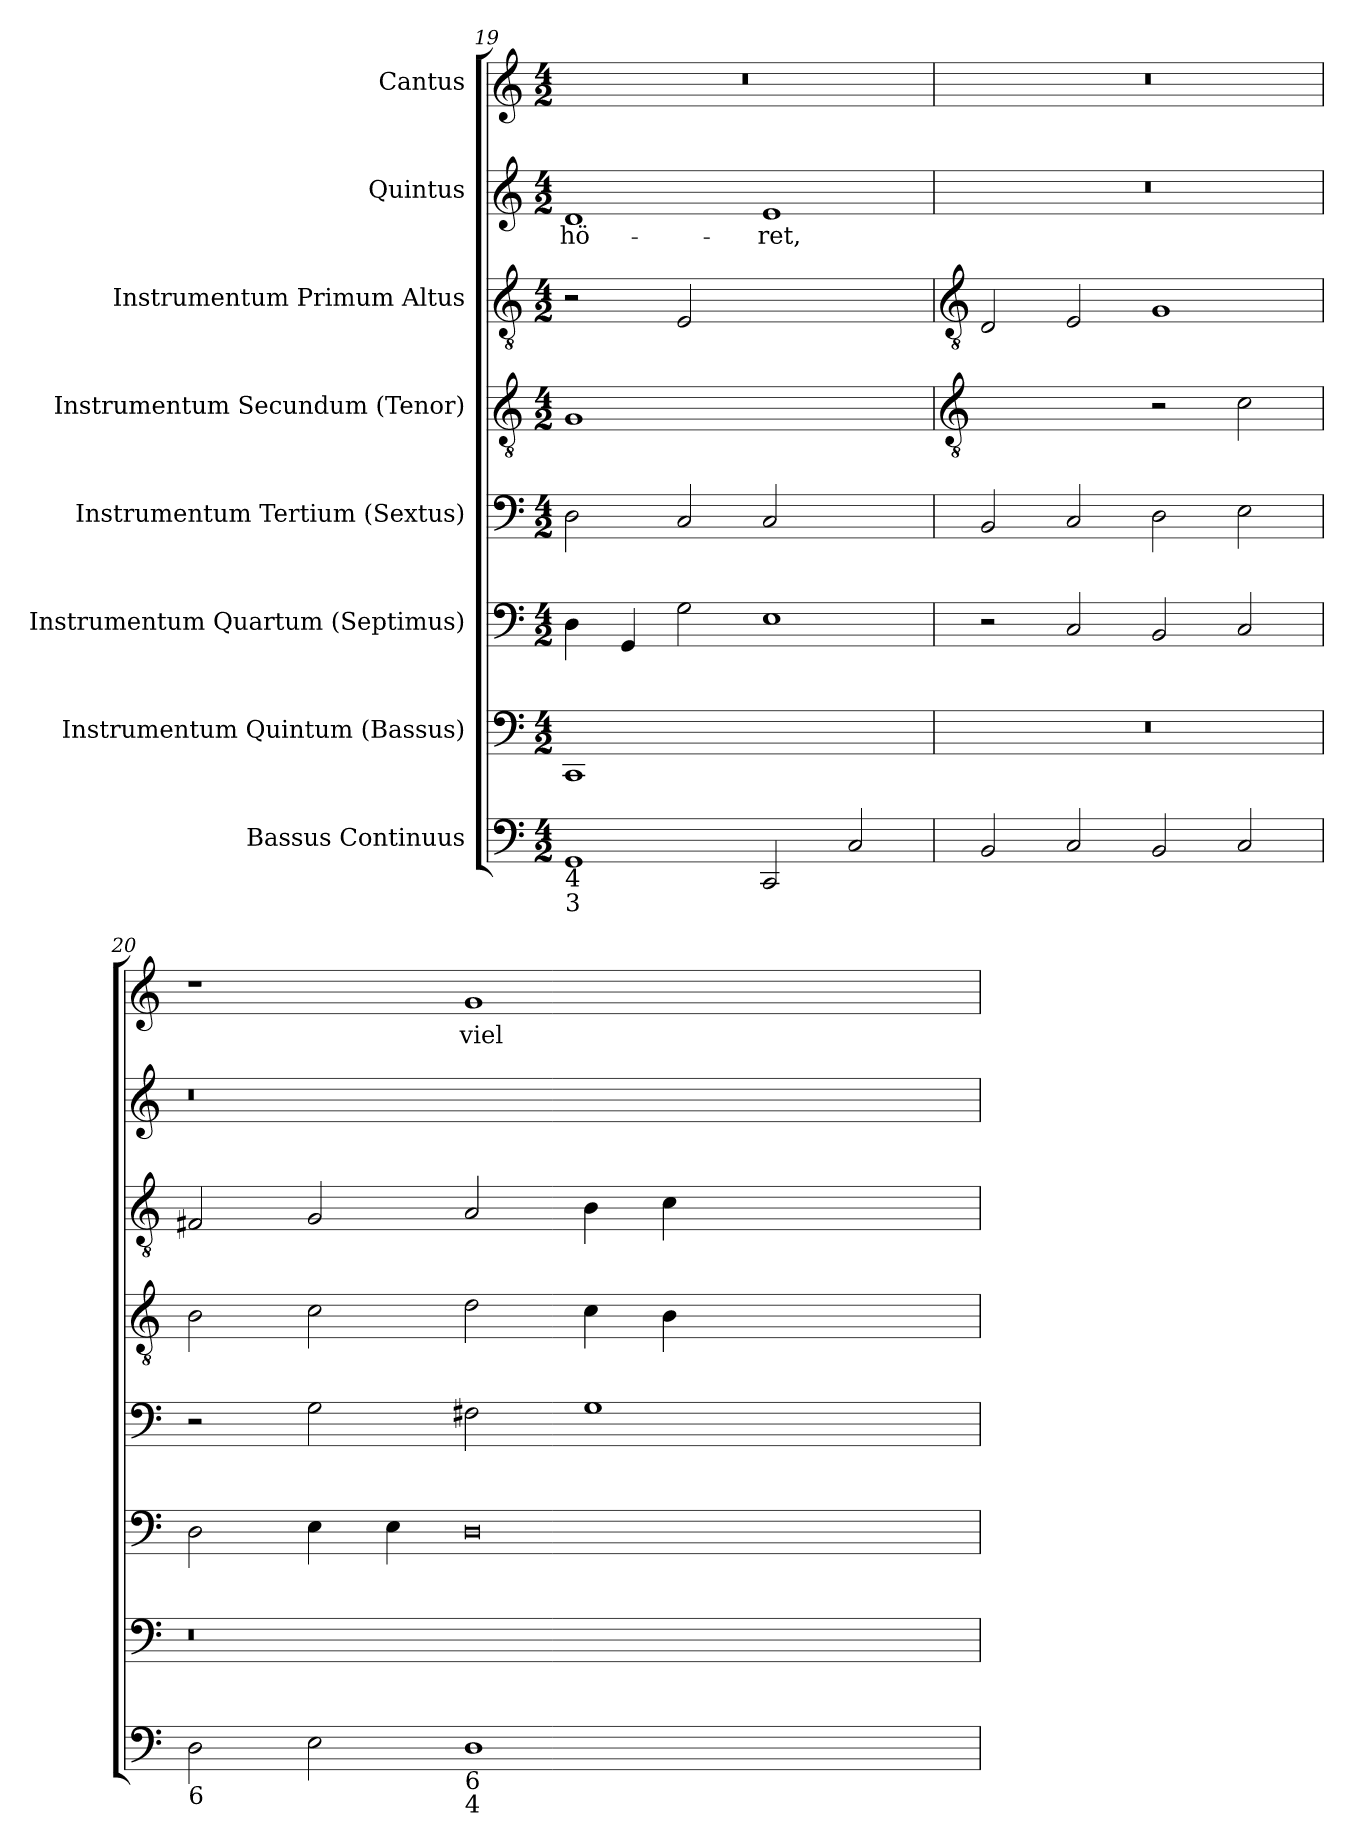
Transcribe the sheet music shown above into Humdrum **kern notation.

**kern	**kern	**kern	**kern	**kern	**kern	**kern	**text	**kern	**text
*part8	*part7	*part6	*part5	*part4	*part3	*part2	*part2	*part1	*part1
*staff8	*staff7	*staff6	*staff5	*staff4	*staff3	*staff2	*staff2	*staff1	*staff1
*I"Bassus Continuus	*I"Instrumentum Quintum (Bassus)	*I"Instrumentum Quartum (Septimus)	*I"Instrumentum Tertium (Sextus)	*I"Instrumentum Secundum (Tenor)	*I"Instrumentum Primum Altus	*I"Quintus	*	*I"Cantus	*
!!LO:LB:g=z
*clefF4	*clefF4	*clefF4	*clefF4	*clefGv2	*clefGv2	*clefG2	*	*clefG2	*
*k[]	*k[]	*k[]	*k[]	*k[]	*k[]	*k[]	*	*k[]	*
*C:	*C:	*C:	*C:	*C:	*C:	*C:	*	*C:	*
*M4/2	*M4/2	*M4/2	*M4/2	*M4/2	*M4/2	*M4/2	*	*M4/2	*
=19	=19	=19	=19	=19	=19	=19	=19	=19	=19
!LO:TX:b:t=4	!	!	!	!	!	!	!	!	!
!LO:TX:b:t=3	!	!	!	!	!	!	!	!	!
!	!	!	!	!	!	!	!LO:LY:b	!	!
1GG	1CC	4D	2D	1G	2r	1d	-hö-	0r	.
.	.	4GG	.	.	.	.	.	.	.
.	.	2G	2C	.	2E	.	.	.	.
!	!	!	!	!	!	!	!LO:LY:b	!	!
2CC	1ryy	1E	2C	[1Gyy	1ryy	1e	-ret,	.	.
2C	.	.	2ryy	.	.	.	.	.	.
!!LO:LB:g=z
=20	=20	=20	=20	=20	=20	=20	=20	=20	=20
*	*	*	*	*clefGv2	*clefGv2	*	*	*	*
2BB	0r	2r	2BB	1Gyy]	2D	0r	.	0r	.
2C	.	2C	2C	.	2E	.	.	.	.
2BB	.	2BB	2D	2r	1G	.	.	.	.
2C	.	2C	2E	2c	.	.	.	.	.
=20A	=20A	=20A	=20A	=20A	=20A	=20A	=20A	=20A	=20A
!LO:TX:b:t=6	!	!	!	!	!	!	!	!	!
2D	0r	2D	2r	2B	2F#X	0r	.	1r	.
2E	.	4E	2G	2c	2G	.	.	.	.
.	.	4E	.	.	.	.	.	.	.
!LO:TX:b:t=6\n4	!	!	!	!	!	!	!	!	!
!	!	!	!	!	!	!	!	!	!LO:LY:b
1D	.	0D	2F#X	2d	2A	.	.	1g	viel
.	.	.	1G	4c	4B	.	.	.	.
.	.	.	.	4B	4c	.	.	.	.
1ryy	1ryy	.	.	1ryy	1ryy	1ryy	.	1ryy	.
.	.	.	2ryy	.	.	.	.	.	.
=	=	=	=	=	=	=	=	=	=
*-	*-	*-	*-	*-	*-	*-	*-	*-	*-
